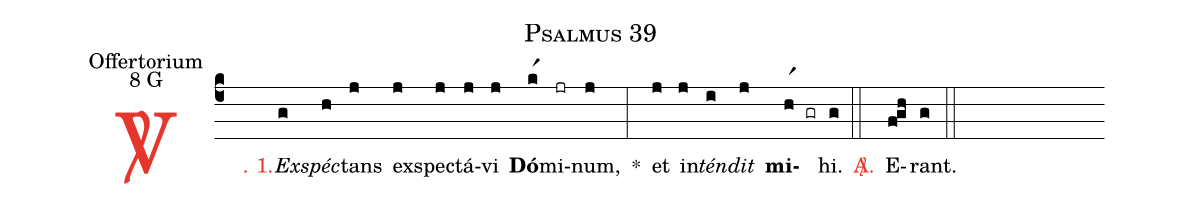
name: Psalmus 39;
office-part: Offertorium;
mode: 8;
mode-differentia: G;
%%
(c4)

<c><sp>V/</sp>. 1.</c>() <i>Ex</i>(g)<i>spéc</i>(h)tans(j) ex(j)spec(j)tá(j)vi(j) <b>Dó</b>(kr1)mi(jr)num,(j) *(:) et(j) in(j)<i>tén</i>(i)<i>dit</i>(j) <b>mi</b>(hr1 gr)hi.(g)

(::)

<nlba><c><sp>A/</sp>.</c>() E</nlba>(f!gh)rant.(g)

(::)
